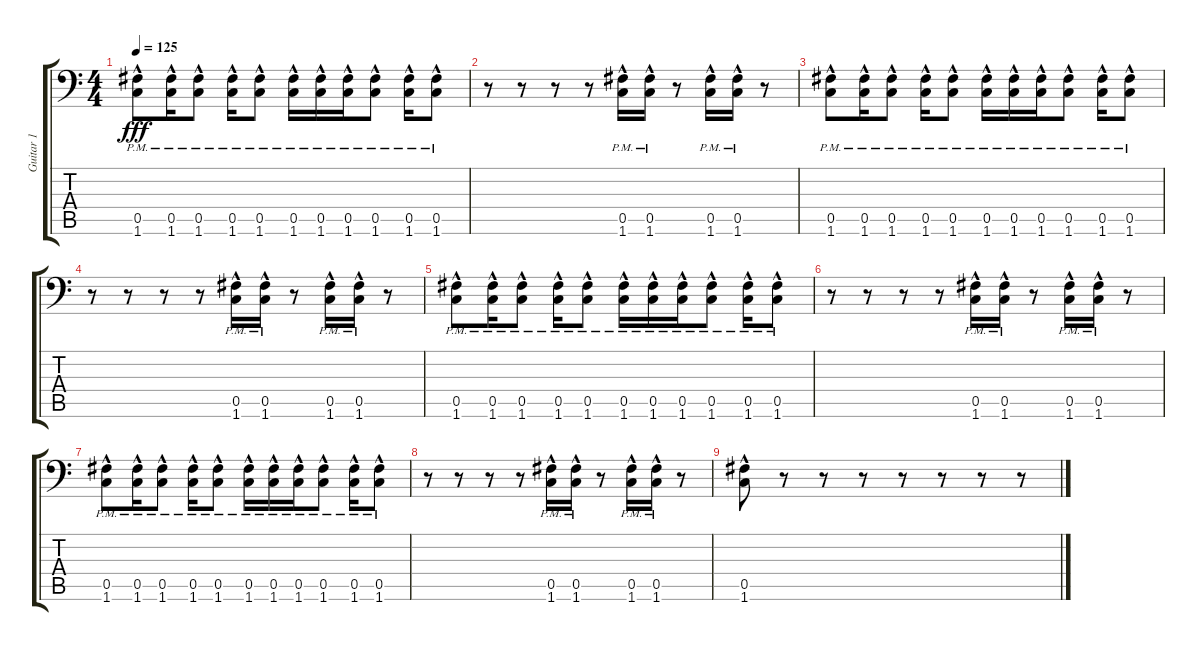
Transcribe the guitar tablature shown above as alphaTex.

\track ("Guitar 1" "Guitar 1") {instrument distortionguitar}
\staff {score tabs}
\tuning (Db4 Ab3 E3 B2 Gb2 B1) {hide}
\ts (4 4)
\tempo 125
\clef f4
\ks c
(0.5{hac pm} 1.6{hac pm}).8{dy fff} (0.5{hac pm} 1.6{hac pm}).16 (0.5{hac pm} 1.6{hac pm}).8 (0.5{hac pm} 1.6{hac pm}).16 (0.5{hac pm} 1.6{hac pm}).8 (0.5{hac pm} 1.6{hac pm}).16 (0.5{hac pm} 1.6{hac pm}).16 (0.5{hac pm} 1.6{hac pm}).16 (0.5{hac pm} 1.6{hac pm}).8 (0.5{hac pm} 1.6{hac pm}).16 (0.5{hac pm} 1.6{hac pm}).8 |
r.8 r.8 r.8 r.8 (0.5{hac pm} 1.6{hac pm}).16 (0.5{hac pm} 1.6{hac pm}).16 r.8 (0.5{hac pm} 1.6{hac pm}).16 (0.5{hac pm} 1.6{hac pm}).16 r.8 |
(0.5{hac pm} 1.6{hac pm}).8 (0.5{hac pm} 1.6{hac pm}).16 (0.5{hac pm} 1.6{hac pm}).8 (0.5{hac pm} 1.6{hac pm}).16 (0.5{hac pm} 1.6{hac pm}).8 (0.5{hac pm} 1.6{hac pm}).16 (0.5{hac pm} 1.6{hac pm}).16 (0.5{hac pm} 1.6{hac pm}).16 (0.5{hac pm} 1.6{hac pm}).8 (0.5{hac pm} 1.6{hac pm}).16 (0.5{hac pm} 1.6{hac pm}).8 |
r.8 r.8 r.8 r.8 (0.5{hac pm} 1.6{hac pm}).16 (0.5{hac pm} 1.6{hac pm}).16 r.8 (0.5{hac pm} 1.6{hac pm}).16 (0.5{hac pm} 1.6{hac pm}).16 r.8 |
(0.5{hac pm} 1.6{hac pm}).8 (0.5{hac pm} 1.6{hac pm}).16 (0.5{hac pm} 1.6{hac pm}).8 (0.5{hac pm} 1.6{hac pm}).16 (0.5{hac pm} 1.6{hac pm}).8 (0.5{hac pm} 1.6{hac pm}).16 (0.5{hac pm} 1.6{hac pm}).16 (0.5{hac pm} 1.6{hac pm}).16 (0.5{hac pm} 1.6{hac pm}).8 (0.5{hac pm} 1.6{hac pm}).16 (0.5{hac pm} 1.6{hac pm}).8 |
r.8 r.8 r.8 r.8 (0.5{hac pm} 1.6{hac pm}).16 (0.5{hac pm} 1.6{hac pm}).16 r.8 (0.5{hac pm} 1.6{hac pm}).16 (0.5{hac pm} 1.6{hac pm}).16 r.8 |
(0.5{hac pm} 1.6{hac pm}).8 (0.5{hac pm} 1.6{hac pm}).16 (0.5{hac pm} 1.6{hac pm}).8 (0.5{hac pm} 1.6{hac pm}).16 (0.5{hac pm} 1.6{hac pm}).8 (0.5{hac pm} 1.6{hac pm}).16 (0.5{hac pm} 1.6{hac pm}).16 (0.5{hac pm} 1.6{hac pm}).16 (0.5{hac pm} 1.6{hac pm}).8 (0.5{hac pm} 1.6{hac pm}).16 (0.5{hac pm} 1.6{hac pm}).8 |
r.8 r.8 r.8 r.8 (0.5{hac pm} 1.6{hac pm}).16 (0.5{hac pm} 1.6{hac pm}).16 r.8 (0.5{hac pm} 1.6{hac pm}).16 (0.5{hac pm} 1.6{hac pm}).16 r.8 |
(0.5{hac} 1.6{hac}).8 r.8 r.8 r.8 r.8 r.8 r.8 r.8
